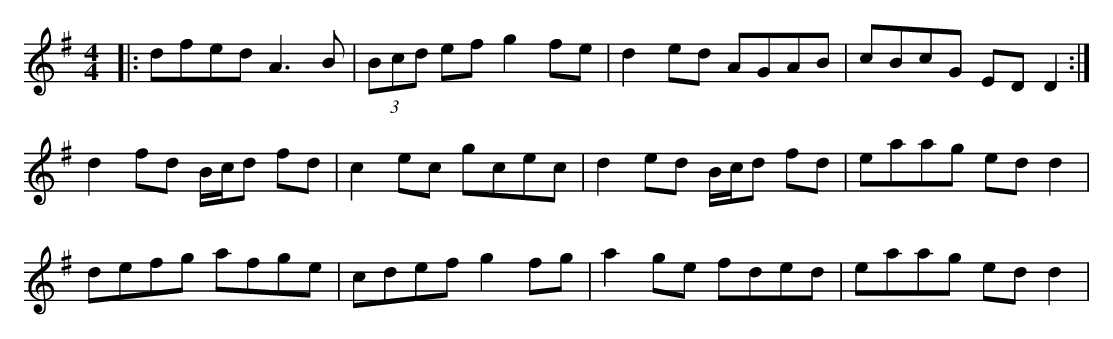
X:1
M:4/4
K:Dmix
|:dfed A3B|(3Bcd ef g2fe|d2ed AGAB|cBcG EDD2:|
d2fd B/c/d fd|c2ec gcec|d2ed B/c/d fd|eaag edd2|
defg afge|cdef g2fg|a2ge fded|eaag edd2|
